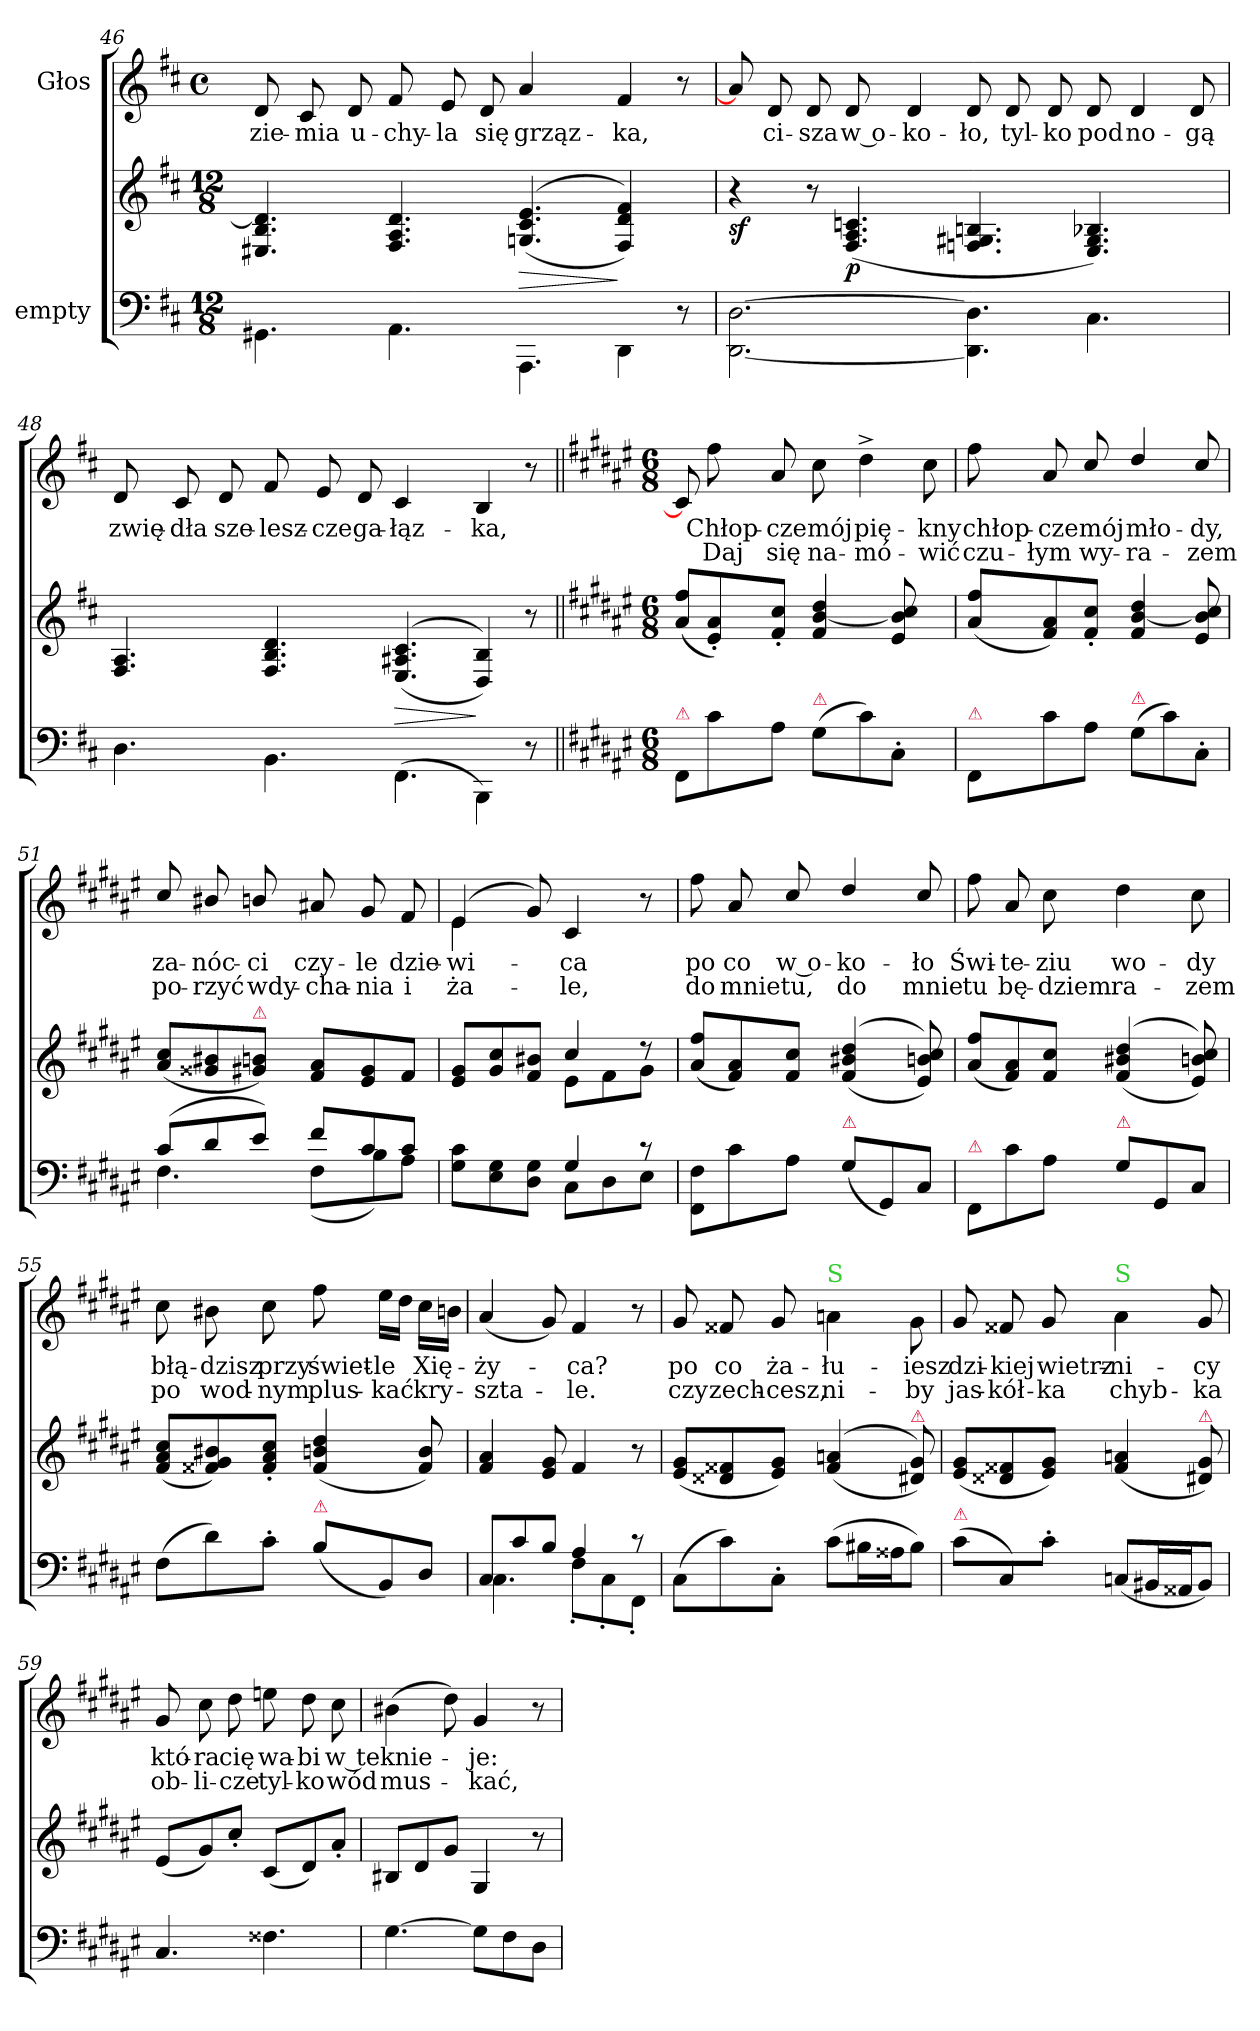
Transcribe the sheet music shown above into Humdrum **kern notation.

**kern	**kern	**dynam	**kern	**text	**text
*part2	*part2	*part2	*part1	*part1	*part1
*staff3	*staff2	*staff2/3	*staff1	*staff1	*staff1
*I"empty	*	*	*I"Głos	*	*
*clefF4	*clefG2	*	*clefG2	*	*
*k[f#c#]	*k[f#c#]	*	*k[f#c#]	*	*
*M12/8	*M12/8	*	*M4/4	*	*
*	*	*	*met(c)	*	*
=46	=46	=46	=46	=46	=46
4.GG#X\	4.E#X/ 4.B/ 4.d]/	.	8d/	zie-	.
.	.	.	8c#/	-mia	.
.	.	.	8d/	u-	.
4.AA\	4.F#/ 4.A/ 4.d/	.	8f#/	-chy-	.
.	.	.	8e/	-la	.
.	.	.	8d/	się	.
!	!	!LO:HP:b	!	!	!
4.AAA\	(>(<4.Gn/ 4.c#/ 4.e/	>	[4a/	grząz-	.
.	.	.	8ryy	.	.
4DD\	4F#/ 4d/ 4f#/))	]	4f#/	-ka,	.
8r	8ryy	.	8r	.	.
=47	=47	=47	=47	=47	=47
!	!	!LO:DY:b	!	!	!
[2.DD\ [2.D\	4r	sf	8a/]	.	.
.	.	.	8d/	ci-	.
.	8r	.	8d/	-sza	.
!	!	!LO:DY:b	!	!	!
.	(4.F#/ 4.A/ 4.cn/	p	8d/	w o-	.
.	.	.	4d/	-ko-	.
4.DD]\ 4.D]\	4.Fn/ 4.G#X/ 4.Bn/	.	8d/	-ło,	.
.	.	.	8d/	tyl-	.
.	.	.	8d/	-ko	.
4.C#\	4.E/ 4.G#/ 4.B-X/)	.	8d/	pod	.
.	.	.	4d/	no-	.
8ryy	8ryy	.	8d/	-gą	.
=48	=48	=48	=48	=48	=48
4.D\	4.F#/ 4.A/	.	8d/	zwię-	.
.	.	.	8c#/	-dła	.
.	.	.	8d/	sze-	.
4.BB\	4.F#/ 4.B/ 4.d/	.	8f#/	-lesz-	.
.	.	.	8e/	-cze	.
.	.	.	8d/	ga-	.
!	!	!LO:HP:b	!	!	!
(4.FF#\	(>(<4.E/ 4.A#X/ 4.c#/	>	[4c#/	-łąz-	.
.	.	.	8ryy	.	.
4BBB\)	4D/ 4B/))	]	4B/	-ka,	.
8r	8r	.	8r	.	.
=49||	=49||	=49||	=49||	=49||	=49||
*k[f#c#g#d#a#e#]	*k[f#c#g#d#a#e#]	*	*k[f#c#g#d#a#e#]	*	*
*M6/8	*M6/8	*	*M6/8	*	*
!LO:TX:a:color=crimson:t=⚠	!	!	!	!	!
8FF#/L	(8a#/ 8ff#/L	.	8c#/]	.	.
8c#\	8e#'/ 8a#'/)	.	8ff#\	Chłop-	Daj
8A#\J	8f#'/ 8cc#'/J	.	8a#/	-cze	się
!LO:TX:a:color=crimson:t=⚠	!	!	!	!	!
(8G#\L	4f#/ [4b/ 4dd#/	.	8cc#\	mój	na-
8c#\)	.	.	4dd#^\	pię-	-mó-
8C#'/J	8e#/ 8b]/ 8cc#/	.	.	.	.
8ryy	8ryy	.	8cc#\	-kny	-wić
=50	=50	=50	=50	=50	=50
!LO:TX:a:color=crimson:t=⚠	!	!	!	!	!
8FF#/L	(8a#/ 8ff#/L	.	8ff#\	chłop-	czu-
8c#\	8f#/ 8a#/)	.	8a#/	-cze	-łym
8A#\J	8f#'/ 8cc#'/J	.	8cc#/	mój	wy-
!LO:TX:a:color=crimson:t=⚠	!	!	!	!	!
(8G#\L	4f#/ [4b/ 4dd#/	.	4dd#/	mło-	-ra-
8c#\)	.	.	.	.	.
8C#'/J	8e#/ 8b]/ 8cc#/	.	8cc#/	-dy,	-zem
=51	=51	=51	=51	=51	=51
*^	*	*	*	*	*
(<8c#/L	4.F#\	(8a#/ 8cc#/L	.	8cc#/	za-	po-
8d#/	.	8g##X/ 8b#X/	.	8b#X/	-nóc-	-rzyć
!	!	!LO:TX:a:color=crimson:t=⚠	!	!	!	!
8e#/J)	.	8g#X/ 8bn/J)	.	8bn/	-ci	wdy-
8f#/L	(>8F#\L	8f#/ 8a#/L	.	8a#X/	czy-	-cha-
8c#/	8B\)	8e#/ 8g#/	.	8g#/	-le	-nia
8c#/J	8A#\J	8f#/J	.	8f#/	dzie-	i
=52	=52	=52	=52	=52	=52	=52
*	*	*^	*	*^	*	*
8G#\ 8c#\L	4.ryy	8e#/ 8g#/L	4.ryy	.	(4e#/	4e#\	-wi-	ża-
8E#\ 8G#\	.	8g#/ 8cc#/	.	.	.	.	.	.
8D#\ 8G#\J	.	8f#/ 8b#X/J	.	.	8g#/)	8ryy	.	.
4G#/	8C#\L	4cc#/	8e#\L	.	4c#/	4ryy	-ca	-le,
.	8D#\	.	8f#\	.	.	.	.	.
8r	8E#\J	8r	8g#\J	.	8r	8ryy	.	.
=53	=53	=53	=53	=53	=53	=53	=53	=53
!LO:TX:a:color=crimson:t=⚠	!	!	!	!	!	!	!	!
*v	*v	*	*	*	*v	*v	*	*
*	*v	*v	*	*	*	*
8FF#/ 8F#/L	(8a#/ 8ff#/L	.	8ff#\	po	do
8c#\	8f#/ 8a#/)	.	8a#/	co	mnie
8A#\J	8f#/ 8cc#/J	.	8cc#/	w o-	tu,
!LO:TX:a:color=crimson:t=⚠	!	!	!	!	!
(8G#\L	(<(>4f#/ 4b#X/ 4dd#/	.	4dd#/	-ko-	do
8GG#/)	.	.	.	.	.
8C#/J	8e#/ 8bn/ 8cc#/))	.	8cc#/	-ło	mnie
=54	=54	=54	=54	=54	=54
!LO:TX:a:color=crimson:t=⚠	!	!	!	!	!
8FF#/L	(<8a#/ 8ff#/L	.	8ff#\	Świ-	tu
8c#\	8f#/ 8a#/)	.	8a#/	-te-	bę-
8A#\J	8f#/ 8cc#/J	.	8cc#\	-ziu	-dziem
!LO:TX:a:color=crimson:t=⚠	!	!	!	!	!
8G#\L	(<(>4f#/ 4b#X/ 4dd#/	.	4dd#\	wo-	ra-
8GG#/	.	.	.	.	.
8C#/J	8e#/ 8bn/ 8cc#/))	.	8cc#\	-dy	-zem
=55	=55	=55	=55	=55	=55
(8F#\L	(8f#/ 8a#/ 8cc#/L	.	8cc#\	błą-	po
8d#\)	8f##X/ 8g#/ 8b#X/)	.	8b#X\	-dzisz	wod-
8c#'\J	8f##'/ 8a#'/ 8cc#'/J	.	8cc#\	przy	-nym
!LO:TX:a:color=crimson:t=⚠	!	!	!	!	!
(8B\L	(4f##/ 4bn/ 4dd#/	.	8ff#\	świet-	plus-
8BB/)	.	.	16ee#\LL	-le	-kać
.	.	.	16dd#\JJ	.	.
8D#/J	8f##/ 8b/)	.	16cc#\LL	Xię-	kry-
.	.	.	16bn\JJ	.	.
=56	=56	=56	=56	=56	=56
*^	*	*	*	*	*
8C#/L	4.C#\	4f#/ 4a#/	.	(4a#/	-ży-	-szta-
8c#/	.	.	.	.	.	.
8B/J	.	8e#/ 8g#/	.	8g#/)	.	.
4A#/	8F#'\L	4f#/	.	4f#/	-ca?	-le.
.	8C#'\	.	.	.	.	.
8r	8FF#'\J	8r	.	8r	.	.
*v	*v	*	*	*	*	*
=57	=57	=57	=57	=57	=57
(8C#\L	(8e#/ 8g#/L	.	8g#/	po	czy
8c#\)	8d##X/ 8f##X/	.	8f##X/	co	zech-
8C#'\J	8e#/ 8g#/J)	.	8g#/	ża-	-cesz,
!	!	!	!LO:TX:a:color=limegreen:t=S	!	!
(8c#\L	(<(>4f##/ 4an/	.	4an\	-łu-	ni-
16B#X\L	.	.	.	.	.
16A##X\J	.	.	.	.	.
!	!LO:TX:a:color=crimson:t=⚠	!	!	!	!
8B#\J)	8d#X/ 8g#/))	.	8g#\	-iesz	-by
=58	=58	=58	=58	=58	=58
!LO:TX:a:color=crimson:t=⚠	!	!	!	!	!
(8c#\L	(8e#/ 8g#/L	.	8g#/	dzi-	jas-
8C#/)	8d##X/ 8f##X/	.	8f##X/	-kiej	-kół-
8c#'\J	8e#/ 8g#/J)	.	8g#/	wietrz-	-ka
!	!	!	!LO:TX:a:color=limegreen:t=S	!	!
(8Cn/L	(4f##/ 4an/	.	4a#\	-ni-	chyb-
16BB#X/L	.	.	.	.	.
16AA##X/J	.	.	.	.	.
!	!LO:TX:a:color=crimson:t=⚠	!	!	!	!
8BB#/J)	8d#X/ 8g#/)	.	8g#/	-cy	-ka
=59	=59	=59	=59	=59	=59
4.C#/	(8e#/L	.	8g#/	któ-	ob-
.	8g#/)	.	8cc#\	-ra	-li-
.	8cc#'/J	.	8dd#\	cię	-cze
4.F##X\	(8c#/L	.	8een\	wa-	tyl-
.	8d#/)	.	8dd#\	-bi	-ko
.	8a#'/J	.	8cc#\	w te	wód
=60	=60	=60	=60	=60	=60
[4.G#\	8B#X/L	.	(4b#X\	knie-	mus-
.	8d#/	.	.	.	.
.	8g#/J	.	8dd#\)	.	.
8G#\L]	4G#/	.	4g#/	-je:	-kać,
8F#\	.	.	.	.	.
8D#\J	8r	.	8r	.	.
=	=	=	=	=	=
*-	*-	*-	*-	*-	*-
